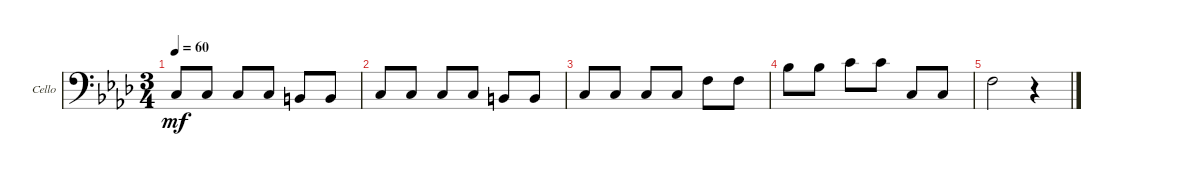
\defaultSystemsLayout 4
\bracketExtendMode groupsimilarinstruments
\firstSystemTrackNameOrientation horizontal
\otherSystemsTrackNameOrientation horizontal
\track ("Cello" "Cello") {instrument cello}
\staff {score}
\tuning (A3 D3 G2 C2)
\ts (3 4)
\tempo 60
\clef f4
\ks fminor
5.3.8{dy mf} 5.3.8 5.3.8 5.3.8 11.4.8 4.3.8 |
5.3.8 5.3.8 5.3.8 5.3.8 11.4.8 4.3.8 |
5.3.8 5.3.8 5.3.8 5.3.8 3.2.8 3.2.8 |
1.1.8 1.1.8 3.1.8 3.1.8 5.3.8 5.3.8 |
3.2.2 r.4
